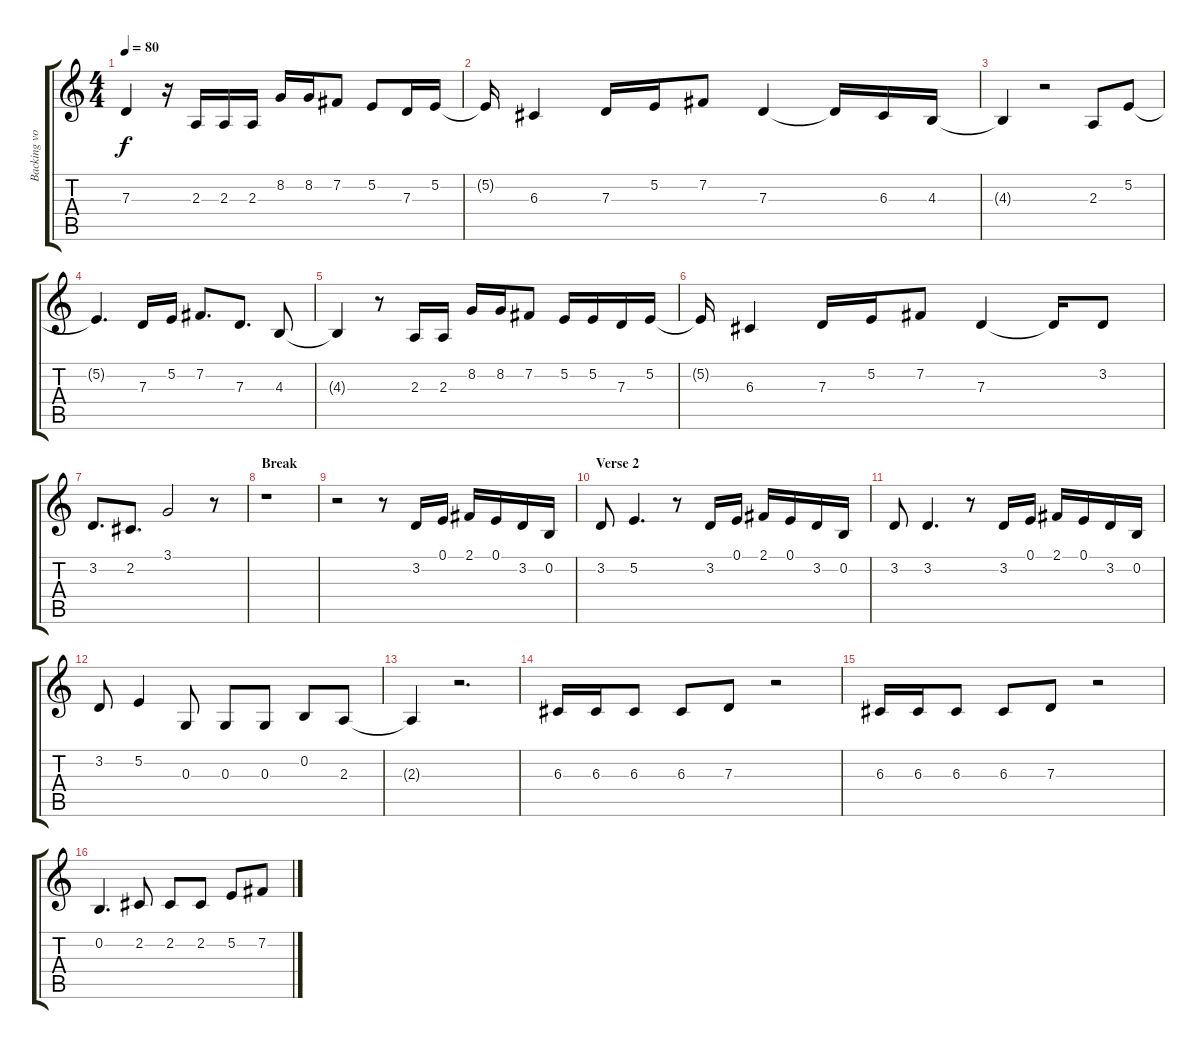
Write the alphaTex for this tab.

\track ("Backing vocals 1" "Backing vo") {instrument acousticgrandpiano}
\staff {score tabs}
\tuning (E4 B3 G3 D3 A2 E2) {hide}
\ts (4 4)
\tempo 80
\clef g2
\ks c
7.3{t}.4{dy f} r.16 2.3.16 2.3.16 2.3.16 8.2.16 8.2.16 7.2.8 5.2.8 7.3.16 5.2.16 |
5.2{t}.16 6.3.4 7.3.16 5.2.16 7.2.8 7.3.4 7.3{t}.16 6.3.16 4.3.16 |
4.3{t}.4 r.2 2.3.8 5.2.8 |
5.2{t}.4{d} 7.3.16 5.2.16 7.2.8{d} 7.3.8{d} 4.3.8 |
4.3{t}.4 r.8 2.3.16 2.3.16 8.2.16 8.2.16 7.2.8 5.2.16 5.2.16 7.3.16 5.2.16 |
5.2{t}.16 6.3.4 7.3.16 5.2.16 7.2.8 7.3.4 7.3{t}.16 3.2.8 |
3.2.8{d} 2.2.8{d} 3.1.2 r.8 |
\section ("" "Break")
r.1 |
r.2 r.8 3.2.16 0.1.16 2.1.16 0.1.16 3.2.16 0.2.16 |
\section ("" "Verse 2")
3.2.8 5.2.4{d} r.8 3.2.16 0.1.16 2.1.16 0.1.16 3.2.16 0.2.16 |
3.2.8 3.2.4{d} r.8 3.2.16 0.1.16 2.1.16 0.1.16 3.2.16 0.2.16 |
3.2.8 5.2.4 0.3.8 0.3.8 0.3.8 0.2.8 2.3.8 |
2.3{t}.4 r.2{d} |
6.3.16 6.3.16 6.3.8 6.3.8 7.3.8 r.2 |
6.3.16 6.3.16 6.3.8 6.3.8 7.3.8 r.2 |
0.2.4{d} 2.2.8 2.2.8 2.2.8 5.2.8 7.2.8
